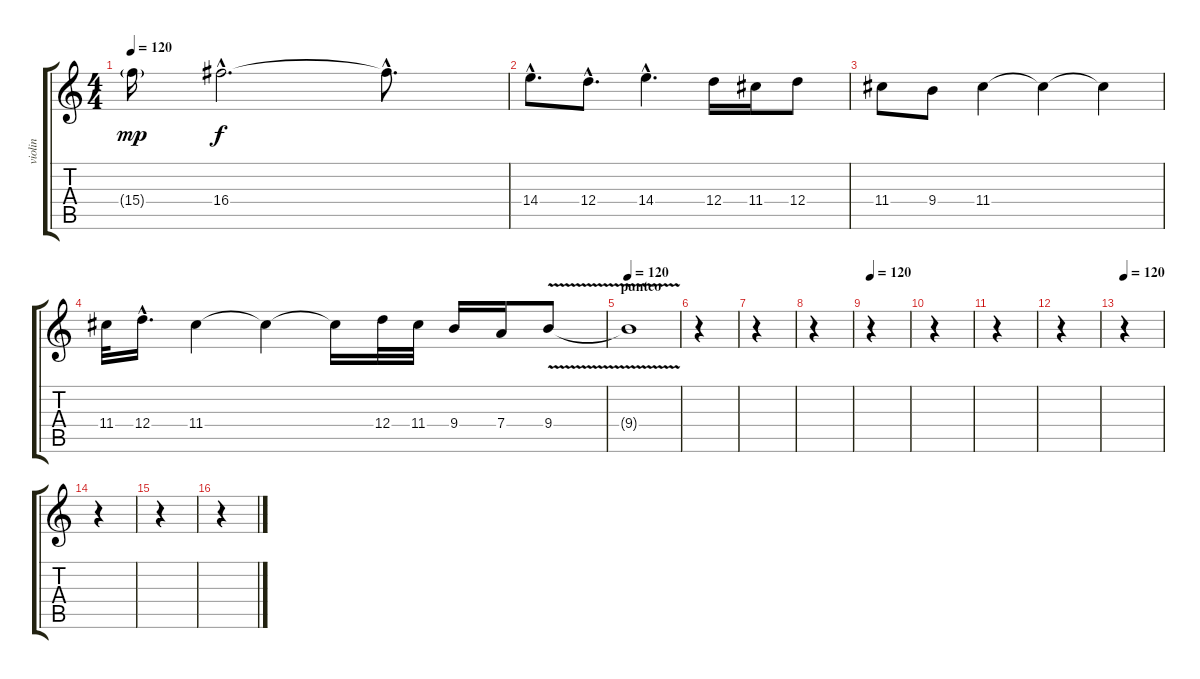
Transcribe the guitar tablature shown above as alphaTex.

\track ("violin" "violin") {instrument violin}
\staff {score tabs}
\tuning (E5 B4 G4 D4 A3 E3) {hide}
\ts (4 4)
\tempo 120
\clef g2
\ks c
15.4{g}.16{dy mp} 16.4{hac}.2{d dy f} 16.4{hac t}.8{d} |
14.4{hac}.8{d} 12.4{hac}.8{d} 14.4{hac}.4{d} 12.4.16 11.4.16 12.4.8 |
11.4.8 9.4.8 11.4.4 11.4{t}.4 11.4{t}.4 |
11.4.32 12.4{hac}.16{d} 11.4.4 11.4{t}.4 11.4{t}.16 12.4.32 11.4.32 9.4.16 7.4.16 9.4{v}.8 |
\section ("" "punteo")
\tempo 120
9.4{t}.1 |
r.4 |
r.4 |
r.4 |
\tempo 120
r.4 |
r.4 |
r.4 |
r.4 |
\tempo 120
r.4 |
r.4 |
r.4 |
r.4
